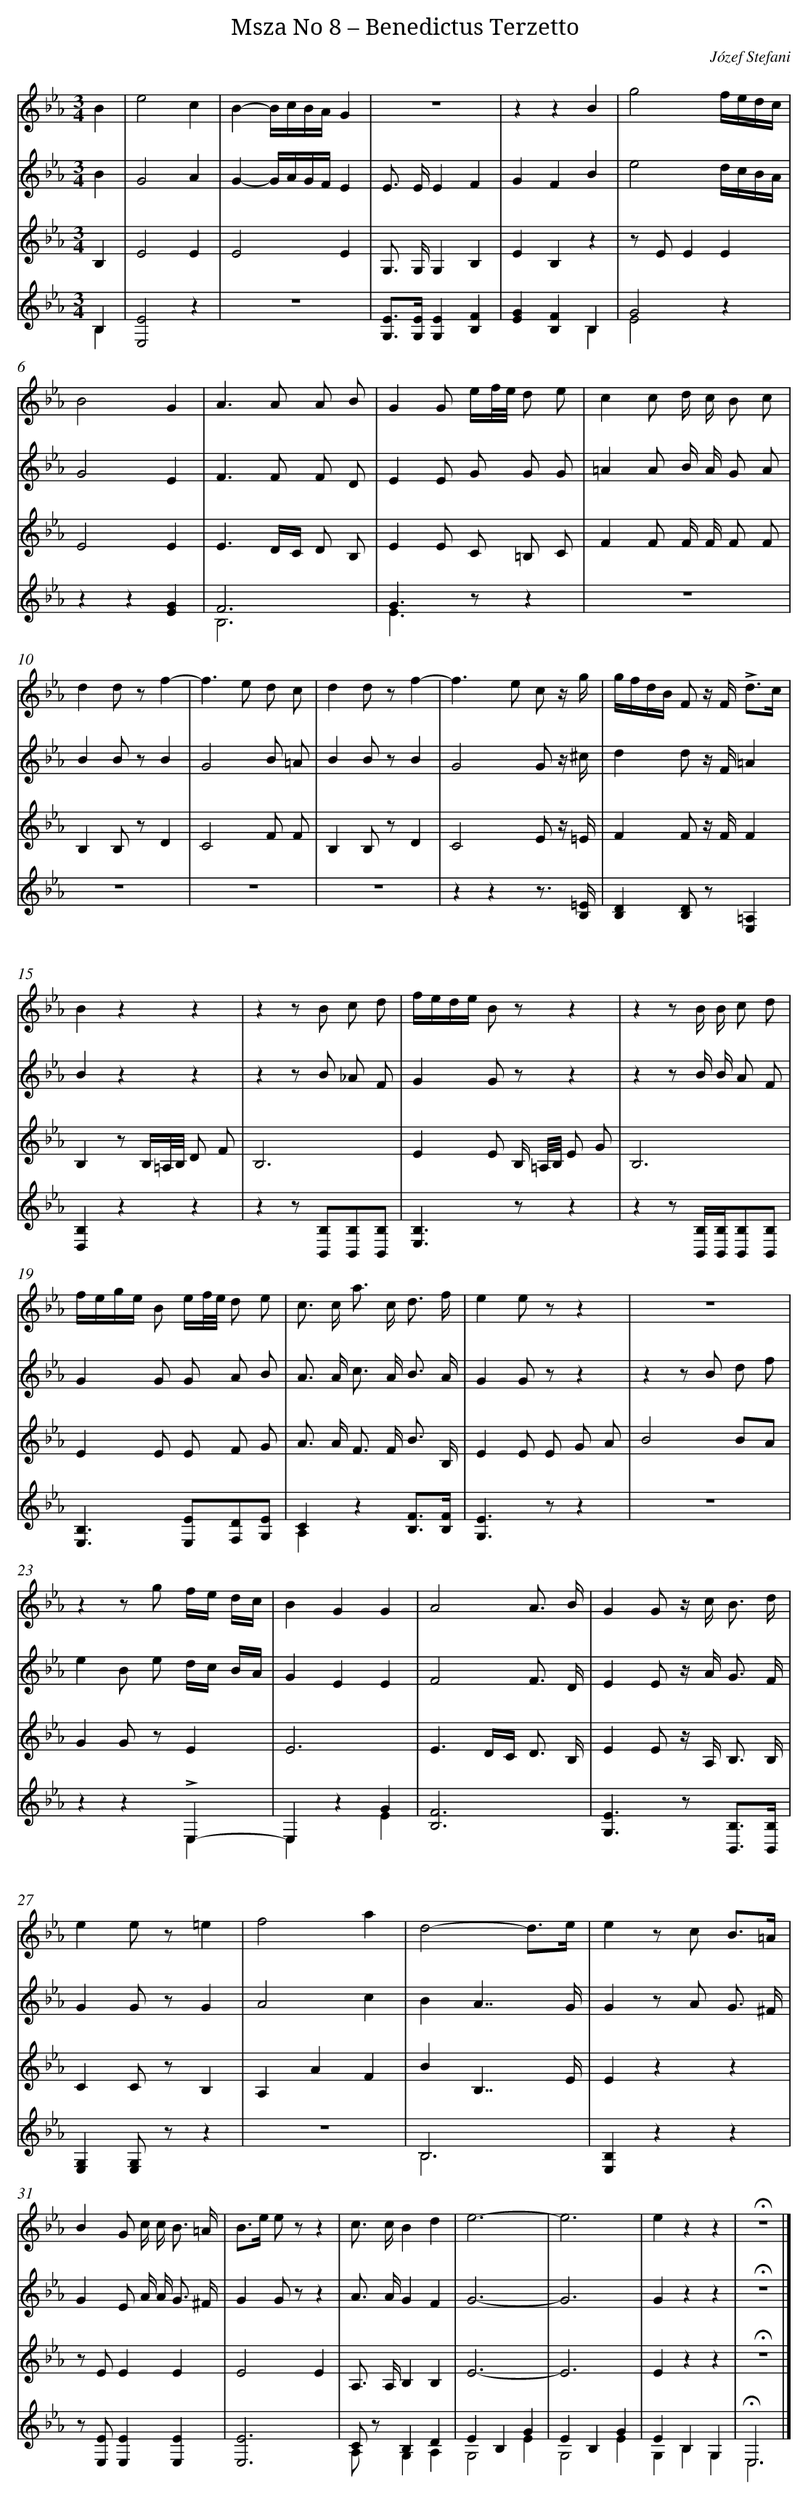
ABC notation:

X:1
T: Msza No 8 – Benedictus Terzetto
C: Józef Stefani
L: 1/8
M: 3/4
V: 1 clef=treble
V: 2 clef=treble
V: 3 clef=treble
V: 4 clef=treble
V: 5 clef=treble
V: 6 clef=treble
V: 7 clef=alto
V: 8 clef=bass
K: Eb
[V:1] B2 [I:setbarnb 1]|
[V:2] B2 |
[V:3] B,2 |
[V:4] B,2 & B,2 |
[V:5] x2 |
[V:6] x2 |
[V:7] x2 |
[V:8] x2 |
[V:1] e4c2 |
[V:2] G4A2 |
[V:3] E4E2 |
[V:4] [E4E,4]z2 |
[V:5] x6 |
[V:6] x6 |
[V:7] x6 |
[V:8] x6 |
[V:1] B2-B/c/B/A/G2 |
[V:2] G2-G/A/G/F/E2 |
[V:3] E4E2 |
[V:4] z6 |
[V:5] x6 |
[V:6] x6 |
[V:7] x6 |
[V:8] x6 |
[V:1] z6 |
[V:2] E> EE2F2 |
[V:3] G,> G,G,2B,2 |
[V:4] [EG,]>[EG,][E2G,2][F2B,2] |
[V:5] x6 |
[V:6] x6 |
[V:7] x6 |
[V:8] x6 |
[V:1] z2z2B2 |
[V:2] G2F2B2 |
[V:3] E2B,2z2 |
[V:4] [G2E2][F2B,2]B,2 & x2x2B,2 |
[V:5] x6 |
[V:6] x6 |
[V:7] x6 |
[V:8] x6 |
[V:1] g4f/e/d/c/ |
[V:2] e4d/c/B/A/ |
[V:3] z EE2E2 |
[V:4] G4z2 & E4x2 |
[V:5] x6 |
[V:6] x6 |
[V:7] x6 |
[V:8] x6 |
[V:1] B4G2 |
[V:2] G4E2 |
[V:3] E4E2 |
[V:4] z2z2[G2E2] |
[V:5] x6 |
[V:6] x6 |
[V:7] x6 |
[V:8] x6 |
[V:1] A2>A2 A B |
[V:2] F2>F2 F D |
[V:3] E3D/C/ D B, |
[V:4] F6 & B,6 |
[V:5] x6 |
[V:6] x6 |
[V:7] x6 |
[V:8] x6 |
[V:1] G2G e/f//e// d e |
[V:2] E2E G G G |
[V:3] E2E C =B, C |
[V:4] G2>z2z2 & E2>x2x2 |
[V:5] x6 |
[V:6] x6 |
[V:7] x6 |
[V:8] x6 |
[V:1] c2c d/ c/ B c |
[V:2] =A2A B/ A/ G A |
[V:3] F2F F/ F/ F F |
[V:4] z6 |
[V:5] x6 |
[V:6] x6 |
[V:7] x6 |
[V:8] x6 |
[V:1] d2d zf2- |
[V:2] B2B zB2 |
[V:3] B,2B, zD2 |
[V:4] z6 |
[V:5] x6 |
[V:6] x6 |
[V:7] x6 |
[V:8] x6 |
[V:1] f2>e2 d c |
[V:2] G4B =A |
[V:3] C4F F |
[V:4] z6 |
[V:5] x6 |
[V:6] x6 |
[V:7] x6 |
[V:8] x6 |
[V:1] d2d zf2- |
[V:2] B2B zB2 |
[V:3] B,2B, zD2 |
[V:4] z6 |
[V:5] x6 |
[V:6] x6 |
[V:7] x6 |
[V:8] x6 |
[V:1] f2>e2 c z/ g/ |
[V:2] G4G z/ ^c/ |
[V:3] C4E z/ =E/ |
[V:4] z2z2z3/ [=E/B,/] |
[V:5] x6 |
[V:6] x6 |
[V:7] x6 |
[V:8] x6 |
[V:1] g/f/d/B/ F z/ F< !accent!dc/ |
[V:2] d2d z/ F/=A2 |
[V:3] F2F z/ F/F2 |
[V:4] [D2B,2][DB,] z[=A,2E,2] |
[V:5] x6 |
[V:6] x6 |
[V:7] x6 |
[V:8] x6 |
[V:1] B2z2z2 |
[V:2] B2z2z2 |
[V:3] B,2z B,/=A,//B,// D F |
[V:4] [B,2D,2]z2z2 |
[V:5] x6 |
[V:6] x6 |
[V:7] x6 |
[V:8] x6 |
[V:1] z2z B c d |
[V:2] z2z B _A F |
[V:3] B,6 |
[V:4] z2z [B,B,,][B,B,,][B,B,,] |
[V:5] x6 |
[V:6] x6 |
[V:7] x6 |
[V:8] x6 |
[V:1] f/e/d/e/ B zz2 |
[V:2] G2G zz2 |
[V:3] E2E B,/ =A,//B,// E G |
[V:4] [B,2E,2]>z2z2 |
[V:5] x6 |
[V:6] x6 |
[V:7] x6 |
[V:8] x6 |
[V:1] z2z B/ B/ c d |
[V:2] z2z B/ B/ A F |
[V:3] B,6 |
[V:4] z2z [B,/B,,/][B,/B,,/][B,B,,][B,B,,] |
[V:5] x6 |
[V:6] x6 |
[V:7] x6 |
[V:8] x6 |
[V:1] f/e/g/e/ B e/f//e// d e |
[V:2] G2G G A B |
[V:3] E2E E F G |
[V:4] [B,2E,2]>[E2E,2][DF,][EG,] |
[V:5] x6 |
[V:6] x6 |
[V:7] x6 |
[V:8] x6 |
[V:1] c> c a> c d3/ f/ |
[V:2] A> A c> A B3/ A/ |
[V:3] A> A F> F B3/ B,/ |
[V:4] C2z2[F3/B,3/][F/B,/] & A,2x2x2 |
[V:5] x6 |
[V:6] x6 |
[V:7] x6 |
[V:8] x6 |
[V:1] e2e zz2 |
[V:2] G2G zz2 |
[V:3] E2E E G A |
[V:4] [E2G,2]>z2z2 |
[V:5] x6 |
[V:6] x6 |
[V:7] x6 |
[V:8] x6 |
[V:1] z6 |
[V:2] z2z B d f |
[V:3] B4BA |
[V:4] z6 |
[V:5] x6 |
[V:6] x6 |
[V:7] x6 |
[V:8] x6 |
[V:1] z2z g f/e/ d/c/ |
[V:2] e2B e d/c/ B/A/ |
[V:3] G2G zE2 |
[V:4] z2z2!accent!E,2- & x2x2E,2 |
[V:5] x6 |
[V:6] x6 |
[V:7] x6 |
[V:8] x6 |
[V:1] B2G2G2 |
[V:2] G2E2E2 |
[V:3] E6 |
[V:4] E,2z2G2 & E,2x2E2 |
[V:5] x6 |
[V:6] x6 |
[V:7] x6 |
[V:8] x6 |
[V:1] A4A3/ B/ |
[V:2] F4F3/ D/ |
[V:3] E3D/C< D B,/ |
[V:4] [F6B,6] |
[V:5] x6 |
[V:6] x6 |
[V:7] x6 |
[V:8] x6 |
[V:1] G2G z/ c< B d/ |
[V:2] E2E z/ A< G F/ |
[V:3] E2E z/ A,< B, B,/ |
[V:4] [E2G,2]>z2 [B,3/B,,3/][B,/B,,/] |
[V:5] x6 |
[V:6] x6 |
[V:7] x6 |
[V:8] x6 |
[V:1] e2e z=e2 |
[V:2] G2G zG2 |
[V:3] C2C zB,2 |
[V:4] [G,2E,2][G,E,] zz2 |
[V:5] x6 |
[V:6] x6 |
[V:7] x6 |
[V:8] x6 |
[V:1] f4a2 |
[V:2] A4c2 |
[V:3] A,2A2F2 |
[V:4] z6 |
[V:5] x6 |
[V:6] x6 |
[V:7] x6 |
[V:8] x6 |
[V:1] d4-d3/e/ |
[V:2] B2A7/G/ |
[V:3] B2B,7/E/ |
[V:4] B,6 & B,6 |
[V:5] x6 |
[V:6] x6 |
[V:7] x6 |
[V:8] x6 |
[V:1] e2z c B3/=A/ |
[V:2] G2z A G3/ ^F/ |
[V:3] E2z2z2 |
[V:4] [B,2E,2]z2z2 |
[V:5] x6 |
[V:6] x6 |
[V:7] x6 |
[V:8] x6 |
[V:1] B2G c/ c< B =A/ |
[V:2] G2E A/ A< G ^F/ |
[V:3] z EE2E2 |
[V:4] z [EE,][E2E,2][E2E,2] |
[V:5] x6 |
[V:6] x6 |
[V:7] x6 |
[V:8] x6 |
[V:1] B>e e zz2 |
[V:2] G2G zz2 |
[V:3] E4E2 |
[V:4] [E6E,6] |
[V:5] x6 |
[V:6] x6 |
[V:7] x6 |
[V:8] x6 |
[V:1] c> cB2d2 |
[V:2] A> AG2F2 |
[V:3] A,> A,B,2B,2 |
[V:4] C zB,2D2 & A, xG,2A,2 |
[V:5] x6 |
[V:6] x6 |
[V:7] x6 |
[V:8] x6 |
[V:1] e6- |
[V:2] G6- |
[V:3] E6- |
[V:4] E2B,2G2 & G,4E2 |
[V:5] x6 |
[V:6] x6 |
[V:7] x6 |
[V:8] x6 |
[V:1] e6 |
[V:2] G6 |
[V:3] E6 |
[V:4] E2B,2G2 & G,4E2 |
[V:5] x6 |
[V:6] x6 |
[V:7] x6 |
[V:8] x6 |
[V:1] e2z2z2 |
[V:2] G2z2z2 |
[V:3] E2z2z2 |
[V:4] E2B,2G,2 & G,2B,2G,2 |
[V:5] x6 |
[V:6] x6 |
[V:7] x6 |
[V:8] x6 |
[V:1] !fermata!z6 |]
[V:2] !fermata!z6 |]
[V:3] !fermata!z6 |]
[V:4] !fermata!E,6 & E,6 |]
[V:5] x6 |]
[V:6] x6 |]
[V:7] x6 |]
[V:8] x6 |]
